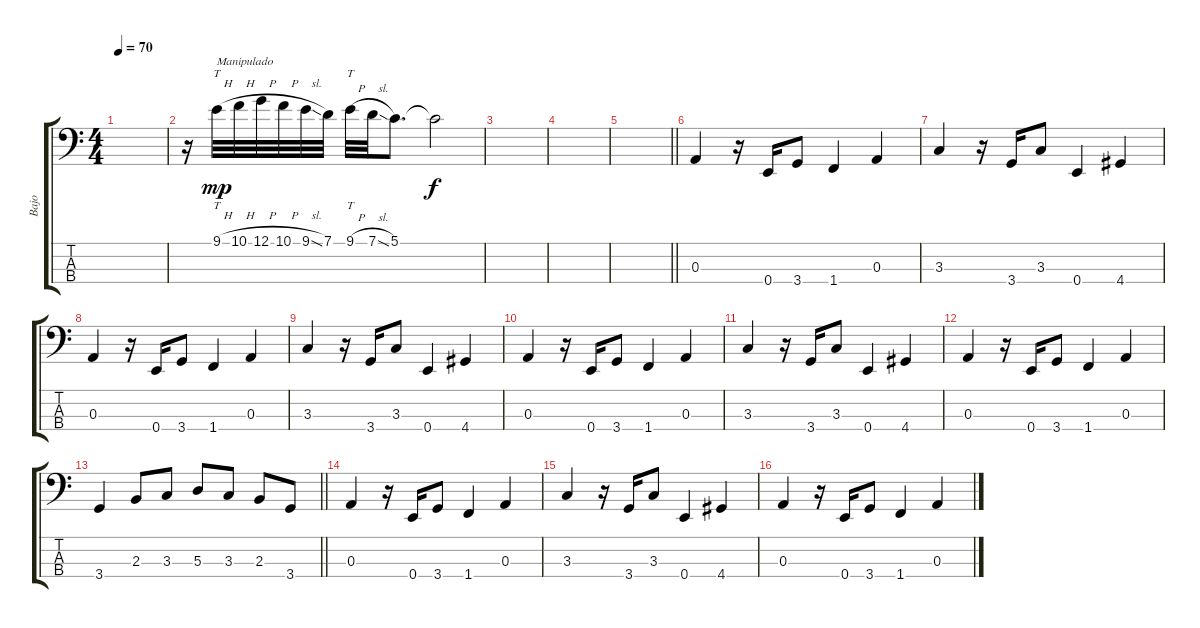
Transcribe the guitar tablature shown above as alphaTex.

\track ("Bajo" "Bajo") {instrument electricbassfinger}
\staff {score tabs}
\tuning (G2 D2 A1 E1) {hide}
\ts (4 4)
\tempo 70
\clef f4
\ks c
|
r.16 9.1{h}.32{tt txt "Manipulado" dy mp} 10.1{h}.32 12.1{h}.32 10.1{h}.32 9.1{sl}.32 7.1.32 9.1{h}.32{tt} 7.1{sl}.32 5.1.8{d} 5.1{t}.2{dy f} |
|
|
\barLineRight lightlight
|
0.3.4 r.16 0.4.16 3.4.8 1.4.4 0.3.4 |
3.3.4 r.16 3.4.16 3.3.8 0.4.4 4.4.4 |
0.3.4 r.16 0.4.16 3.4.8 1.4.4 0.3.4 |
3.3.4 r.16 3.4.16 3.3.8 0.4.4 4.4.4 |
0.3.4 r.16 0.4.16 3.4.8 1.4.4 0.3.4 |
3.3.4 r.16 3.4.16 3.3.8 0.4.4 4.4.4 |
0.3.4 r.16 0.4.16 3.4.8 1.4.4 0.3.4 |
\barLineRight lightlight
3.4.4 2.3.8 3.3.8 5.3.8 3.3.8 2.3.8 3.4.8 |
0.3.4 r.16 0.4.16 3.4.8 1.4.4 0.3.4 |
3.3.4 r.16 3.4.16 3.3.8 0.4.4 4.4.4 |
0.3.4 r.16 0.4.16 3.4.8 1.4.4 0.3.4
